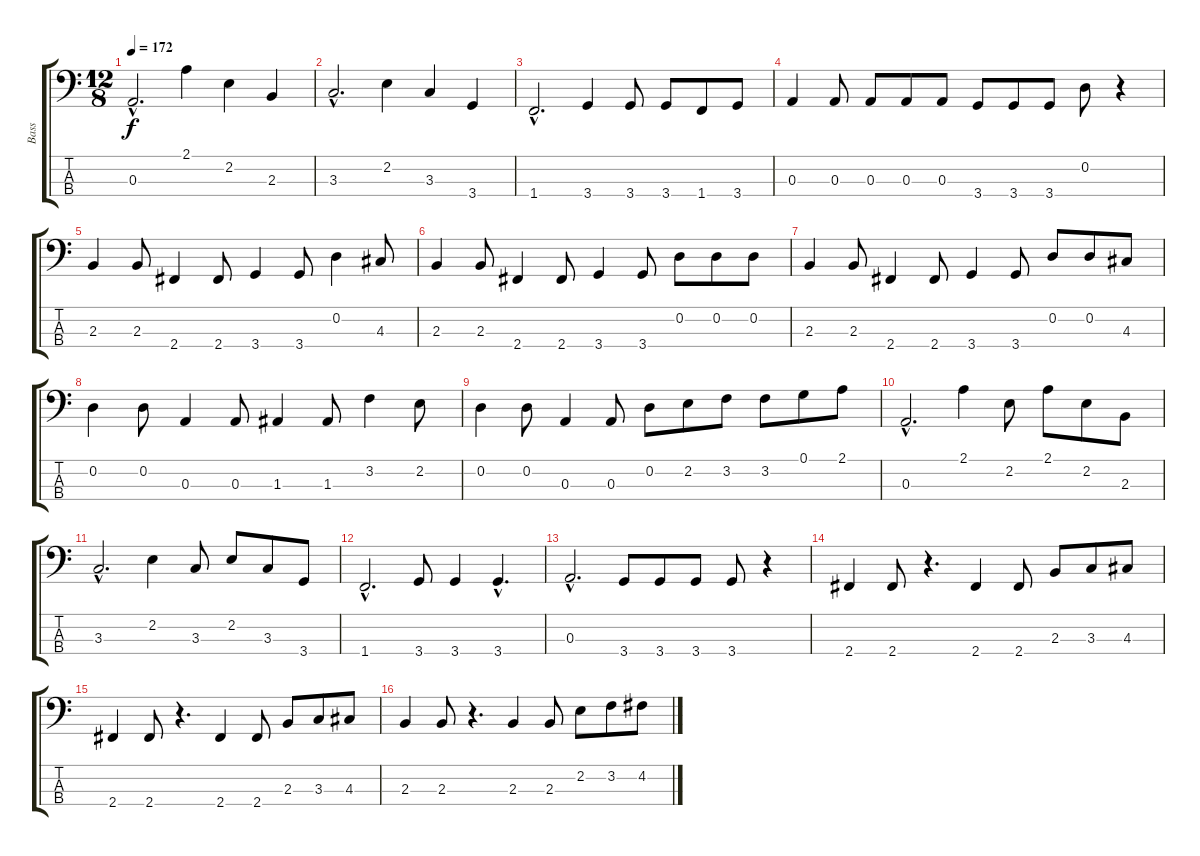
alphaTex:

\track ("Bass" "Bass") {instrument electricbasspick}
\staff {score tabs}
\tuning (G2 D2 A1 E1) {hide}
\ts (12 8)
\tempo 172
\clef f4
\ks c
0.3{hac}.2{d dy f} 2.1.4 2.2.4 2.3.4 |
3.3{hac}.2{d} 2.2.4 3.3.4 3.4.4 |
1.4{hac}.2{d} 3.4.4 3.4.8 3.4.8 1.4.8 3.4.8 |
0.3.4 0.3.8 0.3.8 0.3.8 0.3.8 3.4.8 3.4.8 3.4.8 0.2.8 r.4 |
2.3.4 2.3.8 2.4.4 2.4.8 3.4.4 3.4.8 0.2.4 4.3.8 |
2.3.4 2.3.8 2.4.4 2.4.8 3.4.4 3.4.8 0.2.8 0.2.8 0.2.8 |
2.3.4 2.3.8 2.4.4 2.4.8 3.4.4 3.4.8 0.2.8 0.2.8 4.3.8 |
0.2.4 0.2.8 0.3.4 0.3.8 1.3.4 1.3.8 3.2.4 2.2.8 |
0.2.4 0.2.8 0.3.4 0.3.8 0.2.8 2.2.8 3.2.8 3.2.8 0.1.8 2.1.8 |
0.3{hac}.2{d} 2.1.4 2.2.8 2.1.8 2.2.8 2.3.8 |
3.3{hac}.2{d} 2.2.4 3.3.8 2.2.8 3.3.8 3.4.8 |
1.4{hac}.2{d} 3.4.8 3.4.4 3.4{hac}.4{d} |
0.3{hac}.2{d} 3.4.8 3.4.8 3.4.8 3.4.8 r.4 |
2.4.4 2.4.8 r.4{d} 2.4.4 2.4.8 2.3.8 3.3.8 4.3.8 |
2.4.4 2.4.8 r.4{d} 2.4.4 2.4.8 2.3.8 3.3.8 4.3.8 |
2.3.4 2.3.8 r.4{d} 2.3.4 2.3.8 2.2.8 3.2.8 4.2.8
